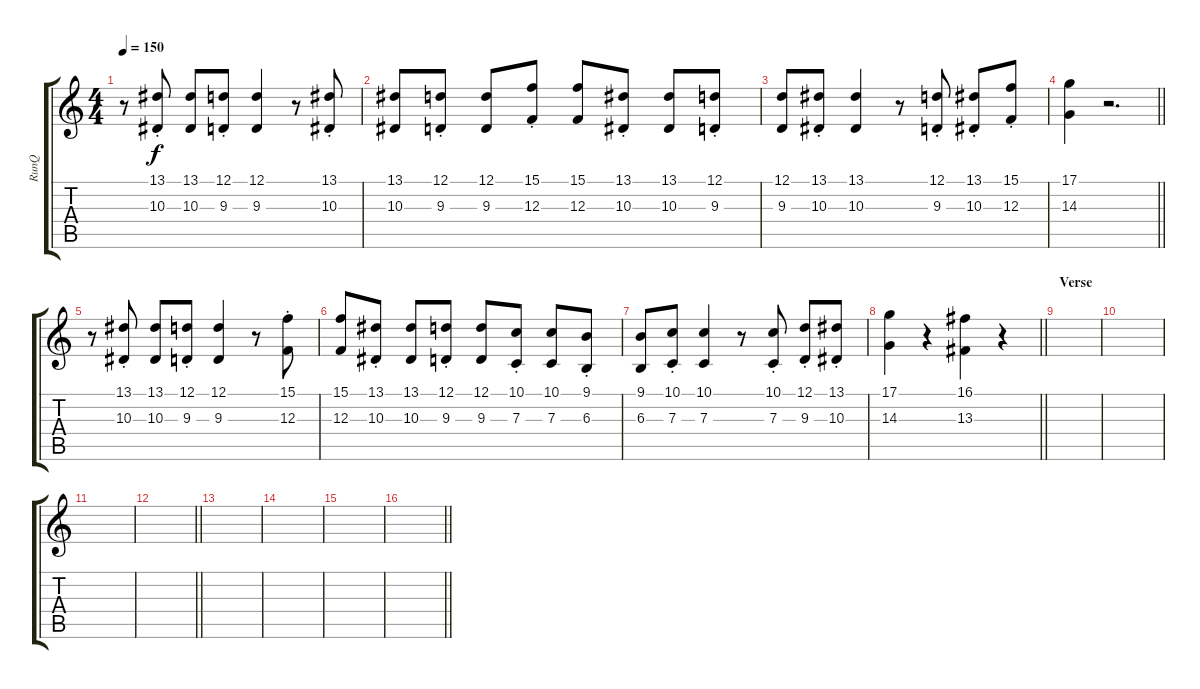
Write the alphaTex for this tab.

\track ("RunQ" "RunQ") {instrument lead1square}
\staff {score tabs}
\tuning (D4 A3 F3 C3 G2 C2) {hide}
\ts (4 4)
\section ("" "")
\tempo 150
\clef g2
\ks c
r.8{dy f} (13.1{st} 10.3{st}).8 (13.1 10.3).8 (12.1{st} 9.3{st}).8 (12.1 9.3).4 r.8 (13.1{st} 10.3{st}).8 |
(13.1 10.3).8 (12.1{st} 9.3{st}).8 (12.1 9.3).8 (15.1{st} 12.3{st}).8 (15.1 12.3).8 (13.1{st} 10.3{st}).8 (13.1 10.3).8 (12.1{st} 9.3{st}).8 |
(12.1 9.3).8 (13.1{st} 10.3{st}).8 (13.1 10.3).4 r.8 (12.1{st} 9.3{st}).8 (13.1{st} 10.3{st}).8 (15.1{st} 12.3{st}).8 |
\barLineRight lightlight
(17.1 14.3).4 r.2{d} |
\section ("" "")
r.8 (13.1{st} 10.3{st}).8 (13.1 10.3).8 (12.1{st} 9.3{st}).8 (12.1 9.3).4 r.8 (15.1{st} 12.3{st}).8 |
(15.1 12.3).8 (13.1{st} 10.3{st}).8 (13.1 10.3).8 (12.1{st} 9.3{st}).8 (12.1 9.3).8 (10.1{st} 7.3{st}).8 (10.1 7.3).8 (9.1{st} 6.3{st}).8 |
(9.1 6.3).8 (10.1{st} 7.3{st}).8 (10.1 7.3).4 r.8 (10.1{st} 7.3{st}).8 (12.1{st} 9.3{st}).8 (13.1{st} 10.3{st}).8 |
\barLineRight lightlight
(17.1 14.3).4 r.4 (16.1 13.3).4 r.4 |
\section ("" "Verse")
|
|
|
\barLineRight lightlight
|
\section ("" "")
|
|
|
\barLineRight lightlight
